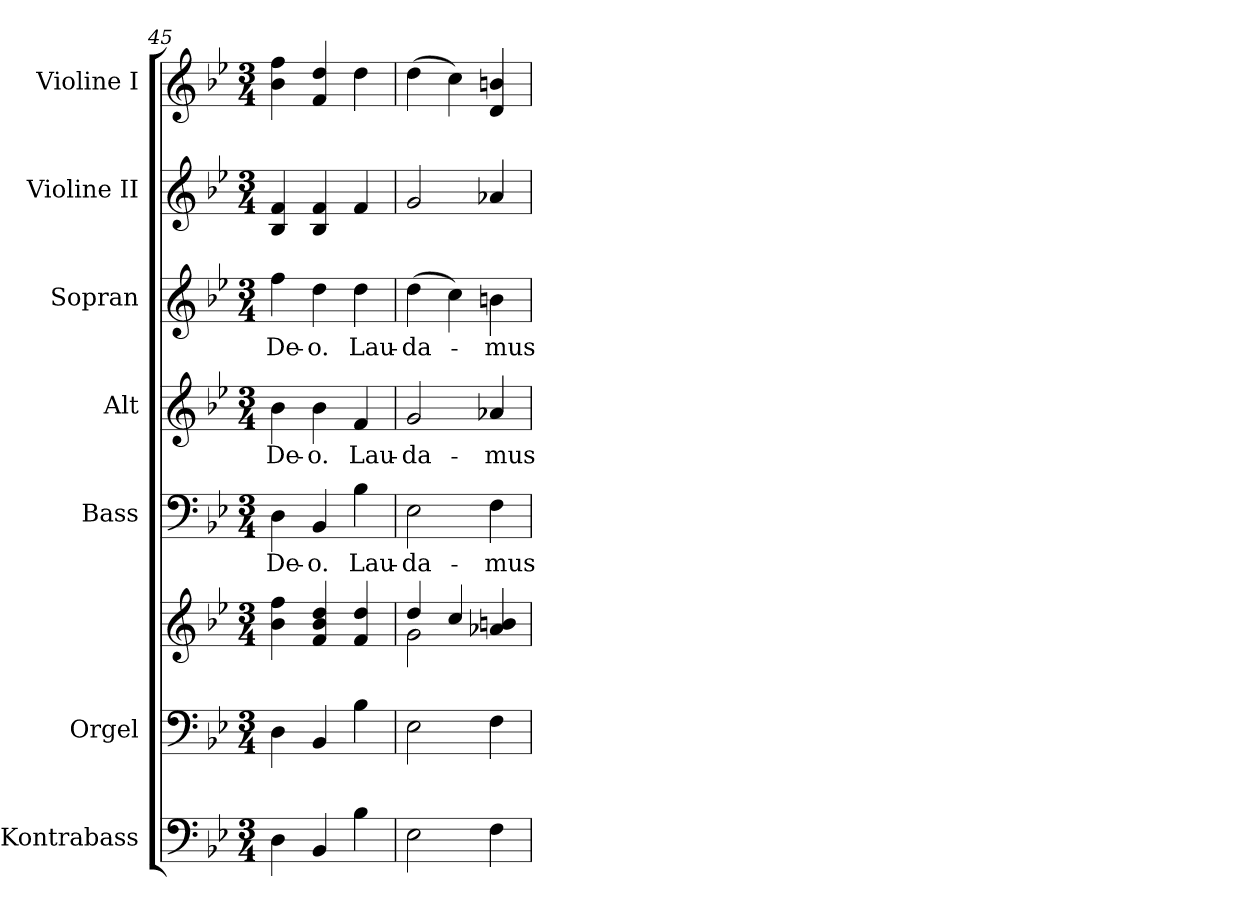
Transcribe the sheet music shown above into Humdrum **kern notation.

**kern	**kern	**kern	**kern	**text	**kern	**text	**kern	**text	**kern	**kern
*part7	*part6	*part6	*part5	*part5	*part4	*part4	*part3	*part3	*part2	*part1
*staff8	*staff7	*staff6	*staff5	*staff5	*staff4	*staff4	*staff3	*staff3	*staff2	*staff1
*I"Kontrabass	*I"Orgel	*	*I"Bass	*	*I"Alt	*	*I"Sopran	*	*I"Violine II	*I"Violine I
*I'Kb.	*I'Org.	*	*I'B	*	*I'A	*	*I'S	*	*I'Vl. II	*I'Vl. I
*clefF4	*clefF4	*clefG2	*clefF4	*	*clefG2	*	*clefG2	*	*clefG2	*clefG2
*ITrd7c12	*	*	*	*	*	*	*	*	*	*
*k[b-e-]	*k[b-e-]	*k[b-e-]	*k[b-e-]	*	*k[b-e-]	*	*k[b-e-]	*	*k[b-e-]	*k[b-e-]
*B-:	*B-:	*B-:	*B-:	*	*B-:	*	*B-:	*	*B-:	*B-:
*M3/4	*M3/4	*M3/4	*M3/4	*	*M3/4	*	*M3/4	*	*M3/4	*M3/4
=45	=45	=45	=45	=45	=45	=45	=45	=45	=45	=45
!	!	!	!	!LO:LY:b	!	!LO:LY:b	!	!LO:LY:b	!	!
4DD\	4D\	4b-\ 4ff\	4D\	De-	4b-\	De-	4ff\	De-	4B-/ 4f/	4b-\ 4ff\
!	!	!	!	!LO:LY:b	!	!LO:LY:b	!	!LO:LY:b	!	!
4BBB-/	4BB-/	4f/ 4b-/ 4dd/	4BB-/	-o.	4b-\	-o.	4dd\	-o.	4B-/ 4f/	4f/ 4dd/
!	!	!	!	!LO:LY:b	!	!LO:LY:b	!	!LO:LY:b	!	!
4BB-\	4B-\	4f/ 4dd/	4B-\	Lau-	4f/	Lau-	4dd\	Lau-	4f/	4dd\
=46	=46	=46	=46	=46	=46	=46	=46	=46	=46	=46
*	*	*^	*	*	*	*	*	*	*	*
!	!	!	!	!	!LO:LY:b	!	!LO:LY:b	!	!LO:LY:b	!	!
2EE-\	2E-\	4dd/	2g\	2E-\	-da-	2g/	-da-	(>4dd\	-da-	2g/	(>4dd\
.	.	4cc/	.	.	.	.	.	4cc\)	.	.	4cc\)
!	!	!	!	!	!LO:LY:b	!	!LO:LY:b	!	!LO:LY:b	!	!
4FF\	4F\	4a-X/ 4bn/	4ryy	4F\	-mus	4a-X/	-mus	4bn\	-mus	4a-X/	4d/ 4bn/
*	*	*v	*v	*	*	*	*	*	*	*	*
=	=	=	=	=	=	=	=	=	=	=
*-	*-	*-	*-	*-	*-	*-	*-	*-	*-	*-
